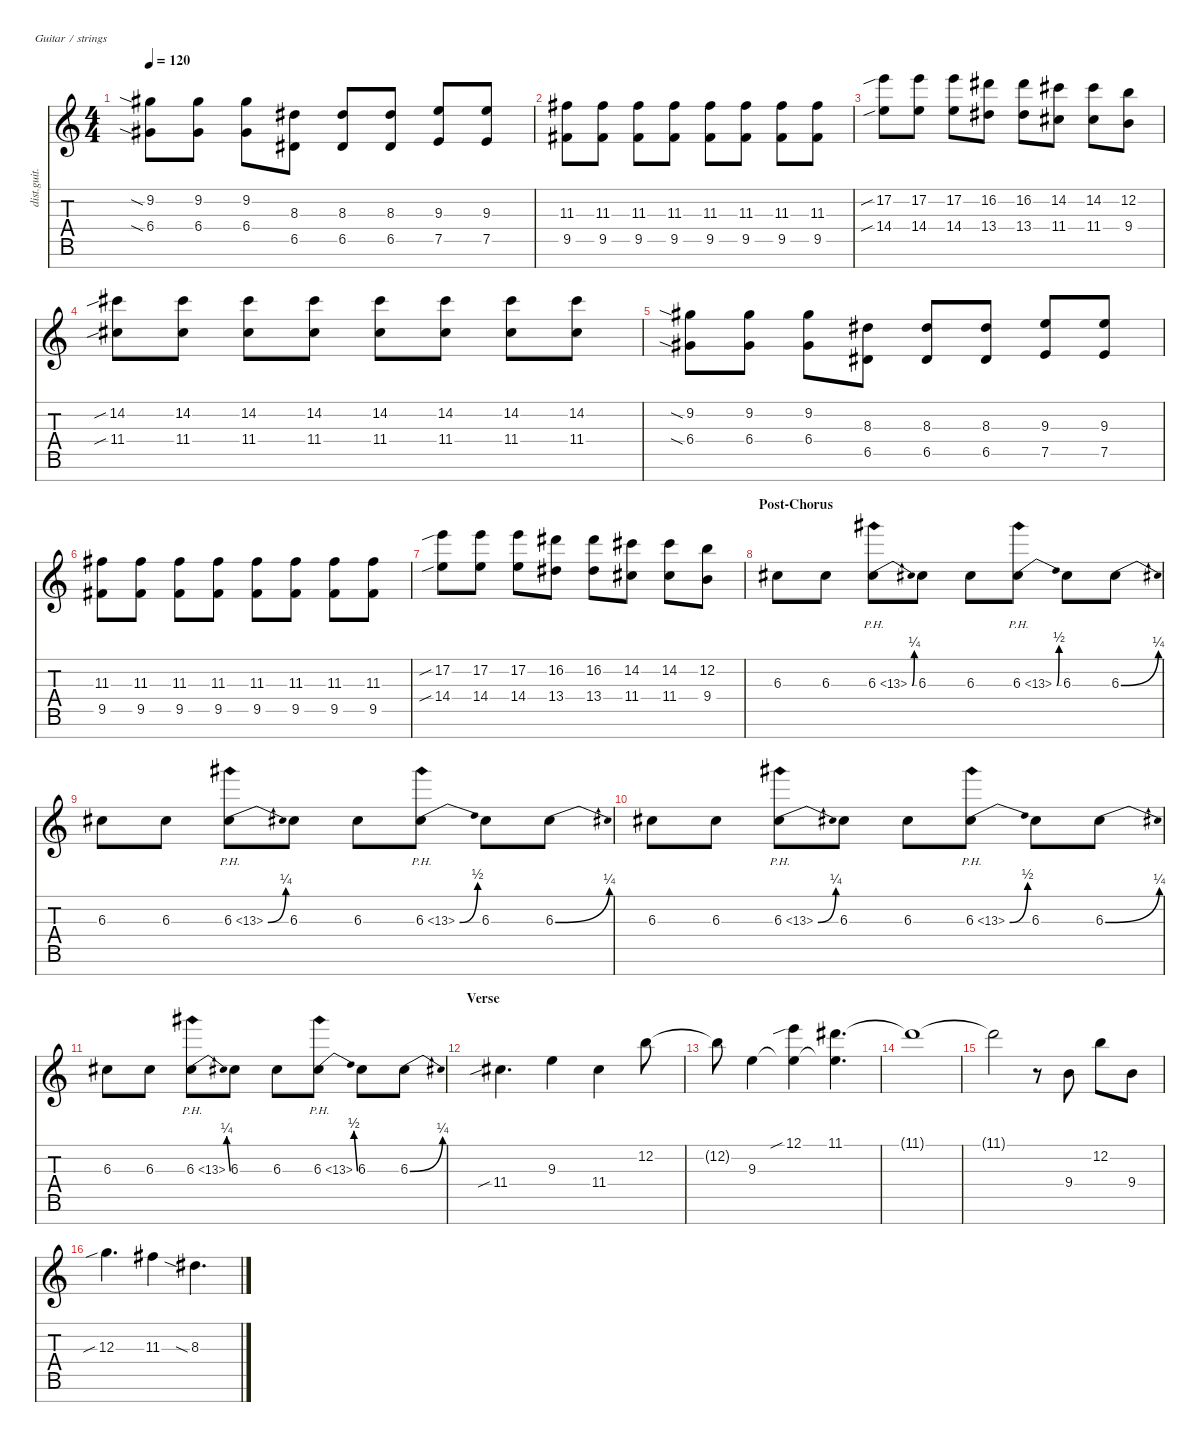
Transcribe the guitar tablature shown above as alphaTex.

\defaultSystemsLayout 4
\hideDynamics
\bracketExtendMode nobrackets
\track ("Distortion Guitar - Zoli" "dist.guit.") {instrument distortionguitar}
\staff {score tabs}
\tuning (E4 B3 G3 D3 A2 E2 B1)
\ts (4 4)
\tempo 120
\clef g2
\ks c
(6.4{sia acc #} 9.2{sia acc #}).8{dy ff beam Down} (6.4{acc #} 9.2{acc #}).8{beam Down} (6.4{acc #} 9.2{acc #}).8{beam Down} (6.5{acc #} 8.3{acc #}).8{beam Down} (6.5{acc #} 8.3{acc #}).8{beam Up} (6.5{acc #} 8.3{acc #}).8{beam Up} (7.5 9.3).8{beam Up} (7.5 9.3).8{beam Up} |
(9.5{acc #} 11.3{acc #}).8{beam Down} (9.5{acc #} 11.3{acc #}).8{beam Down} (9.5{acc #} 11.3{acc #}).8{beam Down} (9.5{acc #} 11.3{acc #}).8{beam Down} (9.5{acc #} 11.3{acc #}).8{beam Down} (9.5{acc #} 11.3{acc #}).8{beam Down} (9.5{acc #} 11.3{acc #}).8{beam Down} (9.5{acc #} 11.3{acc #}).8{beam Down} |
(14.4{sib} 17.2{sib}).8{beam Down} (14.4 17.2).8{beam Down} (14.4 17.2).8{beam Down} (13.4{acc #} 16.2{acc #}).8{beam Down} (13.4{acc #} 16.2{acc #}).8{beam Down} (11.4{acc #} 14.2{acc #}).8{beam Down} (11.4{acc #} 14.2{acc #}).8{beam Down} (9.4 12.2).8{beam Down} |
(11.4{sib acc #} 14.2{sib acc #}).8{beam Down} (11.4{acc #} 14.2{acc #}).8{beam Down} (11.4{acc #} 14.2{acc #}).8{beam Down} (11.4{acc #} 14.2{acc #}).8{beam Down} (11.4{acc #} 14.2{acc #}).8{beam Down} (11.4{acc #} 14.2{acc #}).8{beam Down} (11.4{acc #} 14.2{acc #}).8{beam Down} (11.4{acc #} 14.2{acc #}).8{beam Down} |
(6.4{sia acc #} 9.2{sia acc #}).8{beam Down} (6.4{acc #} 9.2{acc #}).8{beam Down} (6.4{acc #} 9.2{acc #}).8{beam Down} (6.5{acc #} 8.3{acc #}).8{beam Down} (6.5{acc #} 8.3{acc #}).8{beam Up} (6.5{acc #} 8.3{acc #}).8{beam Up} (7.5 9.3).8{beam Up} (7.5 9.3).8{beam Up} |
(9.5{acc #} 11.3{acc #}).8{beam Down} (9.5{acc #} 11.3{acc #}).8{beam Down} (9.5{acc #} 11.3{acc #}).8{beam Down} (9.5{acc #} 11.3{acc #}).8{beam Down} (9.5{acc #} 11.3{acc #}).8{beam Down} (9.5{acc #} 11.3{acc #}).8{beam Down} (9.5{acc #} 11.3{acc #}).8{beam Down} (9.5{acc #} 11.3{acc #}).8{beam Down} |
(14.4{sib} 17.2{sib}).8{beam Down} (14.4 17.2).8{beam Down} (14.4 17.2).8{beam Down} (13.4{acc #} 16.2{acc #}).8{beam Down} (13.4{acc #} 16.2{acc #}).8{beam Down} (11.4{acc #} 14.2{acc #}).8{beam Down} (11.4{acc #} 14.2{acc #}).8{beam Down} (9.4 12.2).8{beam Down} |
\section ("" "Post-Chorus")
6.3{acc #}.8{beam Down} 6.3{acc #}.8{beam Down} 6.3{be (bend 0 0 14.399999999999999 1) ph 7 acc #}.8{beam Down} 6.3{acc #}.8{beam Down} 6.3{acc #}.8{beam Down} 6.3{be (bend 0 0 14.399999999999999 2) ph 7 acc #}.8{beam Down} 6.3{acc #}.8{beam Down} 6.3{be (bend 0 0 15 1) acc #}.8{beam Down} |
6.3{acc #}.8{beam Down} 6.3{acc #}.8{beam Down} 6.3{be (bend 0 0 14.399999999999999 1) ph 7 acc #}.8{beam Down} 6.3{acc #}.8{beam Down} 6.3{acc #}.8{beam Down} 6.3{be (bend 0 0 14.399999999999999 2) ph 7 acc #}.8{beam Down} 6.3{acc #}.8{beam Down} 6.3{be (bend 0 0 15 1) acc #}.8{beam Down} |
6.3{acc #}.8{beam Down} 6.3{acc #}.8{beam Down} 6.3{be (bend 0 0 14.399999999999999 1) ph 7 acc #}.8{beam Down} 6.3{acc #}.8{beam Down} 6.3{acc #}.8{beam Down} 6.3{be (bend 0 0 14.399999999999999 2) ph 7 acc #}.8{beam Down} 6.3{acc #}.8{beam Down} 6.3{be (bend 0 0 15 1) acc #}.8{beam Down} |
6.3{acc #}.8{beam Down} 6.3{acc #}.8{beam Down} 6.3{be (bend 0 0 14.399999999999999 1) ph 7 acc #}.8{beam Down} 6.3{acc #}.8{beam Down} 6.3{acc #}.8{beam Down} 6.3{be (bend 0 0 14.399999999999999 2) ph 7 acc #}.8{beam Down} 6.3{acc #}.8{beam Down} 6.3{be (bend 0 0 15 1) acc #}.8{beam Down} |
\section ("" "Verse")
11.4{sib acc #}.4{d beam Down} 9.3.4{beam Down} 11.4{acc #}.4{beam Down} 12.2.8{beam Down} |
12.2{t}.8{beam Down} 9.3.4{beam Down} (12.1{sib} 9.3{t}).4{beam Down} (11.1{acc #} 9.3{t}).4{d beam Down} |
11.1{t acc #}.1{beam Down} |
11.1{t acc #}.2{dy mf beam Down} r.8{beam Down} 9.4.8{beam Down} 12.2.8{beam Down} 9.4.8{beam Down} |
12.3{sib}.4{d beam Down} 11.3{acc #}.4{beam Down} 8.3{sia acc #}.4{d beam Down}
